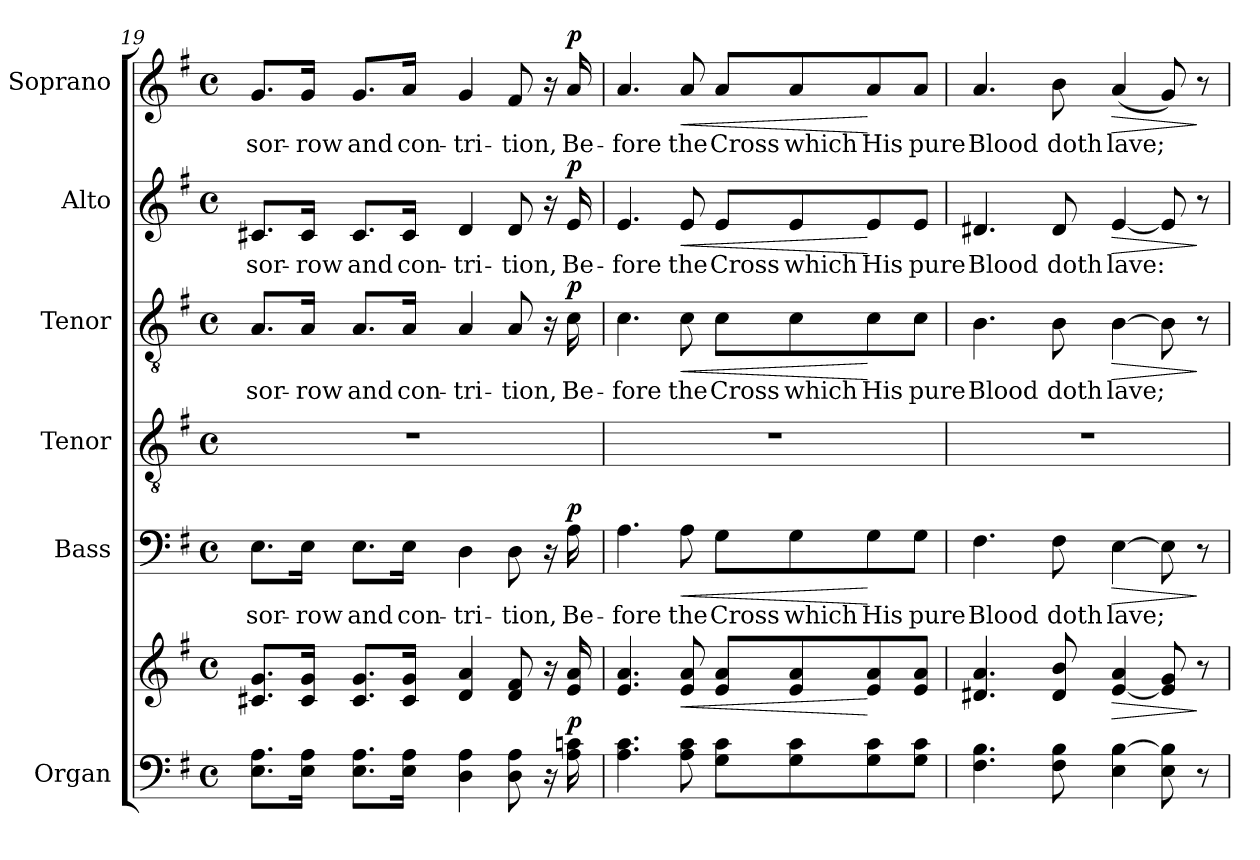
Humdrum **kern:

**kern	**kern	**dynam	**kern	**text	**dynam	**kern	**kern	**text	**dynam	**kern	**text	**dynam	**kern	**text	**dynam
*part6	*part6	*part6	*part5	*part5	*part5	*part4	*part3	*part3	*part3	*part2	*part2	*part2	*part1	*part1	*part1
*staff7	*staff6	*staff6/7	*staff5	*staff5	*staff5	*staff4	*staff3	*staff3	*staff3	*staff2	*staff2	*staff2	*staff1	*staff1	*staff1
*I"Organ	*	*	*I"Bass	*	*	*I"Tenor	*I"Tenor	*	*	*I"Alto	*	*	*I"Soprano	*	*
*I'Org.	*	*	*I'B.	*	*	*I'T.	*I'T.	*	*	*I'A.	*	*	*I'S.	*	*
*clefF4	*clefG2	*	*clefF4	*	*	*clefGv2	*clefGv2	*	*	*clefG2	*	*	*clefG2	*	*
*	*	*	*	*	*	*ITrd7c12	*ITrd7c12	*	*	*	*	*	*	*	*
*k[f#]	*k[f#]	*	*k[f#]	*	*	*k[f#]	*k[f#]	*	*	*k[f#]	*	*	*k[f#]	*	*
*G:	*G:	*	*G:	*	*	*G:	*G:	*	*	*G:	*	*	*G:	*	*
*M4/4	*M4/4	*	*M4/4	*	*	*M4/4	*M4/4	*	*	*M4/4	*	*	*M4/4	*	*
*met(c)	*met(c)	*	*met(c)	*	*	*met(c)	*met(c)	*	*	*met(c)	*	*	*met(c)	*	*
=19	=19	=19	=19	=19	=19	=19	=19	=19	=19	=19	=19	=19	=19	=19	=19
!	!	!	!	!LO:LY:b:color=#000000	!	!	!	!	!	!	!	!	!	!	!
!	!	!	!	!	!	!	!	!LO:LY:b:color=#000000	!	!	!	!	!	!	!
!	!	!	!	!	!	!	!	!	!	!	!LO:LY:b:color=#000000	!	!	!	!
!	!	!	!	!	!	!	!	!	!	!	!	!	!	!LO:LY:b:color=#000000	!
8.Ei\ 8.AiL	8.c#Xi/ 8.giL	.	8.Ei\L	sor-	.	1r	8.AAi/L	sor-	.	8.c#Xi/L	sor-	.	8.gi/L	sor-	.
!	!	!	!	!LO:LY:b:color=#000000	!	!	!	!	!	!	!	!	!	!	!
!	!	!	!	!	!	!	!	!LO:LY:b:color=#000000	!	!	!	!	!	!	!
!	!	!	!	!	!	!	!	!	!	!	!LO:LY:b:color=#000000	!	!	!	!
!	!	!	!	!	!	!	!	!	!	!	!	!	!	!LO:LY:b:color=#000000	!
16Ei\ 16AiJk	16c#i/ 16giJk	.	16Ei\Jk	-row	.	.	16AAi/Jk	-row	.	16c#i/Jk	-row	.	16gi/Jk	-row	.
!	!	!	!	!LO:LY:b:color=#000000	!	!	!	!	!	!	!	!	!	!	!
!	!	!	!	!	!	!	!	!LO:LY:b:color=#000000	!	!	!	!	!	!	!
!	!	!	!	!	!	!	!	!	!	!	!LO:LY:b:color=#000000	!	!	!	!
!	!	!	!	!	!	!	!	!	!	!	!	!	!	!LO:LY:b:color=#000000	!
8.Ei\ 8.AiL	8.c#i/ 8.giL	.	8.Ei\L	and	.	.	8.AAi/L	and	.	8.c#i/L	and	.	8.gi/L	and	.
!	!	!	!	!LO:LY:b:color=#000000	!	!	!	!	!	!	!	!	!	!	!
!	!	!	!	!	!	!	!	!LO:LY:b:color=#000000	!	!	!	!	!	!	!
!	!	!	!	!	!	!	!	!	!	!	!LO:LY:b:color=#000000	!	!	!	!
!	!	!	!	!	!	!	!	!	!	!	!	!	!	!LO:LY:b:color=#000000	!
16Ei\ 16AiJk	16c#i/ 16giJk	.	16Ei\Jk	con-	.	.	16AAi/Jk	con-	.	16c#i/Jk	con-	.	16ai/Jk	con-	.
!	!	!	!	!LO:LY:b:color=#000000	!	!	!	!	!	!	!	!	!	!	!
!	!	!	!	!	!	!	!	!LO:LY:b:color=#000000	!	!	!	!	!	!	!
!	!	!	!	!	!	!	!	!	!	!	!LO:LY:b:color=#000000	!	!	!	!
!	!	!	!	!	!	!	!	!	!	!	!	!	!	!LO:LY:b:color=#000000	!
4Di\ 4Ai	4di/ 4ai	.	4Di\	-tri-	.	.	4AAi/	-tri-	.	4di/	-tri-	.	4gi/	-tri-	.
!	!	!	!	!LO:LY:b:color=#000000	!	!	!	!	!	!	!	!	!	!	!
!	!	!	!	!	!	!	!	!LO:LY:b:color=#000000	!	!	!	!	!	!	!
!	!	!	!	!	!	!	!	!	!	!	!LO:LY:b:color=#000000	!	!	!	!
!	!	!	!	!	!	!	!	!	!	!	!	!	!	!LO:LY:b:color=#000000	!
8Di\ 8Ai	8di/ 8f#i	.	8Di\	-tion,	.	.	8AAi/	-tion,	.	8di/	-tion,	.	8f#i/	-tion,	.
16r	16r	.	16r	.	.	.	16r	.	.	16r	.	.	16r	.	.
!	!	!	!	!LO:LY:b:color=#000000	!	!	!	!	!	!	!	!	!	!	!
!	!	!	!	!	!	!	!	!LO:LY:b:color=#000000	!	!	!	!	!	!	!
!	!	!	!	!	!	!	!	!	!	!	!LO:LY:b:color=#000000	!	!	!	!
!	!	!	!	!	!	!	!	!	!	!	!	!	!	!LO:LY:b:color=#000000	!
16Ai\ 16cni	16ei/ 16ai	p	16Ai\	Be-	p	.	16Ci\	Be-	p	16ei/	Be-	p	16ai/	Be-	p
=20	=20	=20	=20	=20	=20	=20	=20	=20	=20	=20	=20	=20	=20	=20	=20
!	!	!	!	!LO:LY:b:color=#000000	!	!	!	!	!	!	!	!	!	!	!
!	!	!	!	!	!	!	!	!LO:LY:b:color=#000000	!	!	!	!	!	!	!
!	!	!	!	!	!	!	!	!	!	!	!LO:LY:b:color=#000000	!	!	!	!
!	!	!	!	!	!	!	!	!	!	!	!	!	!	!LO:LY:b:color=#000000	!
4.Ai\ 4.ci	4.ei/ 4.ai	.	4.Ai\	-fore	.	1r	4.Ci\	-fore	.	4.ei/	-fore	.	4.ai/	-fore	.
!	!	!LO:HP:b	!	!	!	!	!	!	!	!	!	!	!	!	!
!	!	!	!	!LO:LY:b:color=#000000	!LO:HP:b	!	!	!	!	!	!	!	!	!	!
!	!	!	!	!	!	!	!	!LO:LY:b:color=#000000	!LO:HP:b	!	!	!	!	!	!
!	!	!	!	!	!	!	!	!	!	!	!LO:LY:b:color=#000000	!LO:HP:b	!	!	!
!	!	!	!	!	!	!	!	!	!	!	!	!	!	!LO:LY:b:color=#000000	!LO:HP:b
8Ai\ 8ci	8ei/ 8ai	<	8Ai\	the	<	.	8Ci\	the	<	8ei/	the	<	8ai/	the	<
!	!	!	!	!LO:LY:b:color=#000000	!	!	!	!	!	!	!	!	!	!	!
!	!	!	!	!	!	!	!	!LO:LY:b:color=#000000	!	!	!	!	!	!	!
!	!	!	!	!	!	!	!	!	!	!	!LO:LY:b:color=#000000	!	!	!	!
!	!	!	!	!	!	!	!	!	!	!	!	!	!	!LO:LY:b:color=#000000	!
8Gi\ 8ciL	8ei/ 8aiL	.	8Gi\L	Cross	.	.	8Ci\L	Cross	.	8ei/L	Cross	.	8ai/L	Cross	.
!	!	!	!	!LO:LY:b:color=#000000	!	!	!	!	!	!	!	!	!	!	!
!	!	!	!	!	!	!	!	!LO:LY:b:color=#000000	!	!	!	!	!	!	!
!	!	!	!	!	!	!	!	!	!	!	!LO:LY:b:color=#000000	!	!	!	!
!	!	!	!	!	!	!	!	!	!	!	!	!	!	!LO:LY:b:color=#000000	!
8Gi\ 8ci	8ei/ 8ai	.	8Gi\	which	.	.	8Ci\	which	.	8ei/	which	.	8ai/	which	.
!	!	!	!	!LO:LY:b:color=#000000	!	!	!	!	!	!	!	!	!	!	!
!	!	!	!	!	!	!	!	!LO:LY:b:color=#000000	!	!	!	!	!	!	!
!	!	!	!	!	!	!	!	!	!	!	!LO:LY:b:color=#000000	!	!	!	!
!	!	!	!	!	!	!	!	!	!	!	!	!	!	!LO:LY:b:color=#000000	!
8Gi\ 8ci	8ei/ 8ai	[	8Gi\	His	[	.	8Ci\	His	[	8ei/	His	[	8ai/	His	[
!	!	!	!	!LO:LY:b:color=#000000	!	!	!	!	!	!	!	!	!	!	!
!	!	!	!	!	!	!	!	!LO:LY:b:color=#000000	!	!	!	!	!	!	!
!	!	!	!	!	!	!	!	!	!	!	!LO:LY:b:color=#000000	!	!	!	!
!	!	!	!	!	!	!	!	!	!	!	!	!	!	!LO:LY:b:color=#000000	!
8Gi\ 8ciJ	8ei/ 8aiJ	.	8Gi\J	pure	.	.	8Ci\J	pure	.	8ei/J	pure	.	8ai/J	pure	.
!!LO:LB:g=z
=21	=21	=21	=21	=21	=21	=21	=21	=21	=21	=21	=21	=21	=21	=21	=21
!	!	!	!	!LO:LY:b:color=#000000	!	!	!	!	!	!	!	!	!	!	!
!	!	!	!	!	!	!	!	!LO:LY:b:color=#000000	!	!	!	!	!	!	!
!	!	!	!	!	!	!	!	!	!	!	!LO:LY:b:color=#000000	!	!	!	!
!	!	!	!	!	!	!	!	!	!	!	!	!	!	!LO:LY:b:color=#000000	!
4.F#i\ 4.Bi	4.d#Xi/ 4.ai	.	4.F#i\	Blood	.	1r	4.BBi\	Blood	.	4.d#Xi/	Blood	.	4.ai/	Blood	.
!	!	!	!	!LO:LY:b:color=#000000	!	!	!	!	!	!	!	!	!	!	!
!	!	!	!	!	!	!	!	!LO:LY:b:color=#000000	!	!	!	!	!	!	!
!	!	!	!	!	!	!	!	!	!	!	!LO:LY:b:color=#000000	!	!	!	!
!	!	!	!	!	!	!	!	!	!	!	!	!	!	!LO:LY:b:color=#000000	!
8F#i\ 8Bi	8d#i/ 8bi	.	8F#i\	doth	.	.	8BBi\	doth	.	8d#i/	doth	.	8bi\	doth	.
!	!	!LO:HP:b	!	!	!	!	!	!	!	!	!	!	!	!	!
!	!	!	!	!LO:LY:b:color=#000000	!LO:HP:b	!	!	!	!	!	!	!	!	!	!
!	!	!	!	!	!	!	!	!LO:LY:b:color=#000000	!LO:HP:b	!	!	!	!	!	!
!	!	!	!	!	!	!	!	!	!	!	!LO:LY:b:color=#000000	!LO:HP:b	!	!	!
!	!	!	!	!	!	!	!	!	!	!	!	!	!	!LO:LY:b:color=#000000	!LO:HP:b
4Ei\ [>4Bi	[<4ei/ 4ai	>	[>4Ei\	lave;	>	.	[>4BBi\	lave;	>	[<4ei/	lave:	>	(4ai/	lave;	>
8Ei\ 8Bi]	8ei/] 8gi	.	8Ei\]	.	.	.	8BBi\]	.	.	8ei/]	.	.	8gi/)	.	.
8r	8r	]	8r	.	]	.	8r	.	]	8r	.	]	8r	.	]
=	=	=	=	=	=	=	=	=	=	=	=	=	=	=	=
*-	*-	*-	*-	*-	*-	*-	*-	*-	*-	*-	*-	*-	*-	*-	*-
